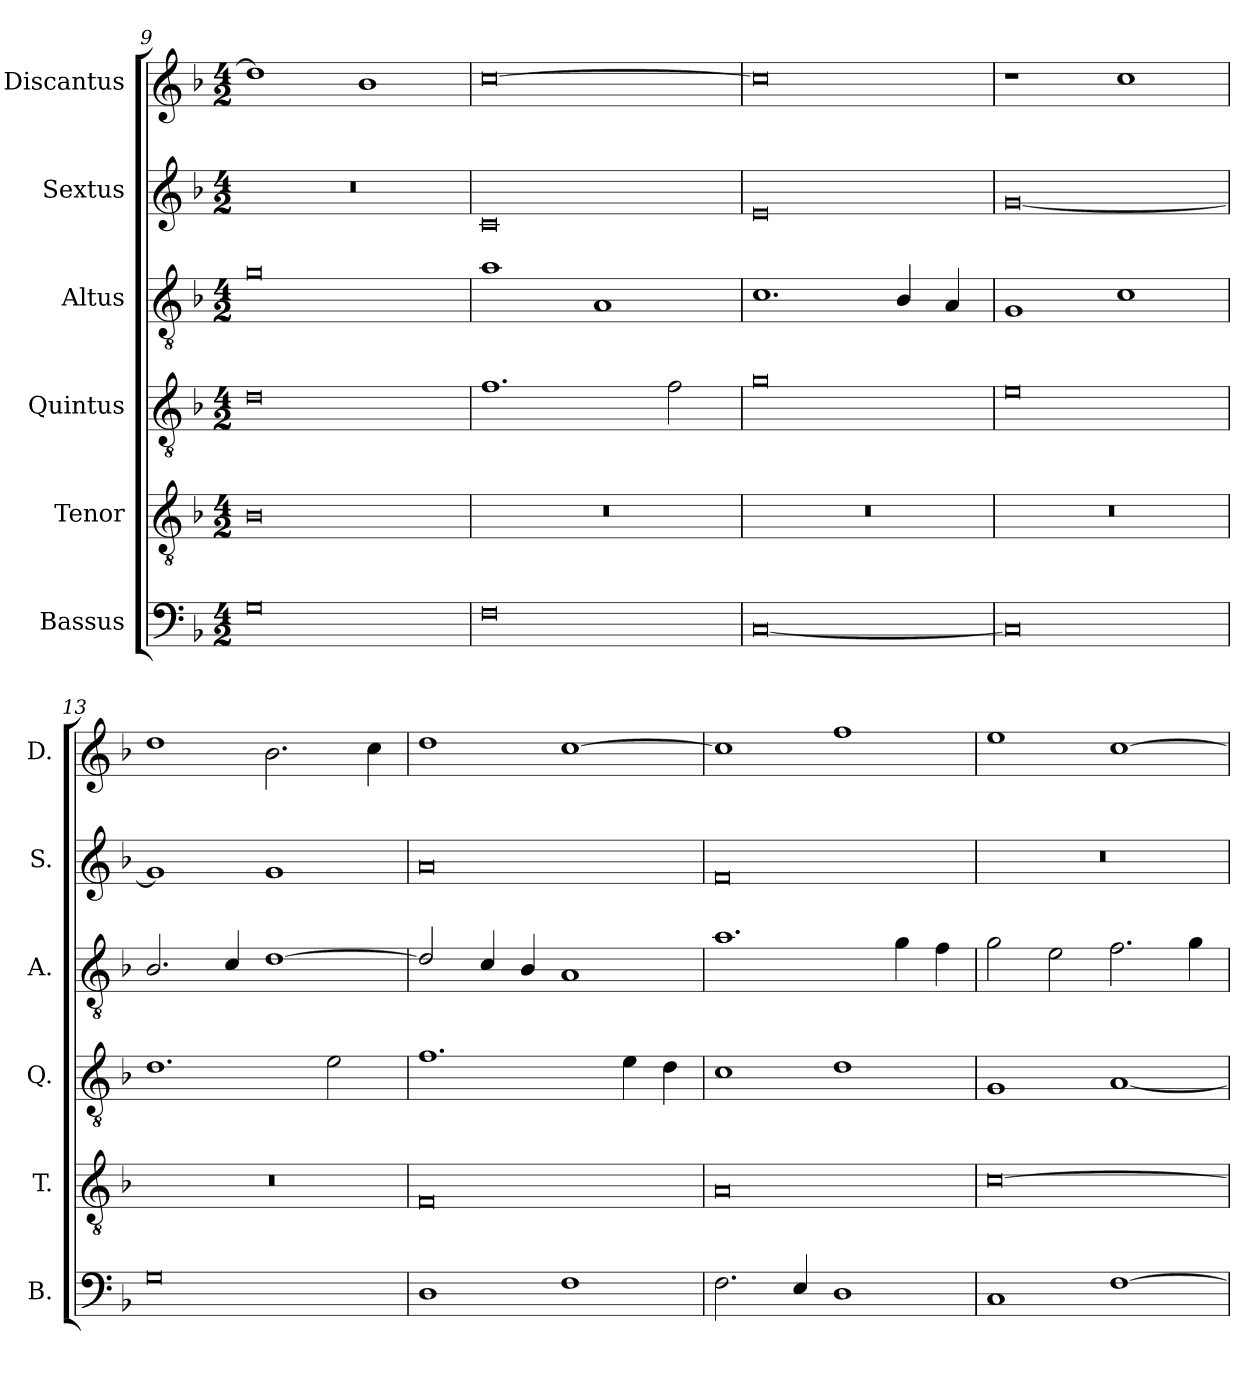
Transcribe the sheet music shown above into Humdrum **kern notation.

**kern	**kern	**kern	**kern	**kern	**kern
*part6	*part5	*part4	*part3	*part2	*part1
*staff6	*staff5	*staff4	*staff3	*staff2	*staff1
*I"Bassus	*I"Tenor	*I"Quintus	*I"Altus	*I"Sextus	*I"Discantus
*I'B.	*I'T.	*I'Q.	*I'A.	*I'S.	*I'D.
*clefF4	*clefGv2	*clefGv2	*clefGv2	*clefG2	*clefG2
*k[b-]	*k[b-]	*k[b-]	*k[b-]	*k[b-]	*k[b-]
*M4/2	*M4/2	*M4/2	*M4/2	*M4/2	*M4/2
=9	=9	=9	=9	=9	=9
0G	0B-	0d	0g	0r	1dd]
.	.	.	.	.	1b-
=10	=10	=10	=10	=10	=10
0F	0r	1.f	1a	0c	[0cc
.	.	.	1A	.	.
.	.	2f\	.	.	.
=11	=11	=11	=11	=11	=11
[0C	0r	0g	1.c	0e	0cc]
.	.	.	4B-/	.	.
.	.	.	4A/	.	.
=12	=12	=12	=12	=12	=12
0C]	0r	0e	1G	[0g	1r
.	.	.	1c	.	1cc
!!LO:LB:g=z
=13	=13	=13	=13	=13	=13
0G	0r	1.d	2.B-/	1g]	1dd
.	.	.	4c/	.	.
.	.	.	[1d	1g	2.b-\
.	.	2e\	.	.	.
.	.	.	.	.	4cc\
=14	=14	=14	=14	=14	=14
1D	0F	1.f	2d/]	0a	1dd
.	.	.	4c/	.	.
.	.	.	4B-/	.	.
1F	.	.	1A	.	[1cc
.	.	4e\	.	.	.
.	.	4d\	.	.	.
=15	=15	=15	=15	=15	=15
2.F\	0A	1c	1.a	0f	1cc]
4E/	.	.	.	.	.
1D	.	1d	.	.	1ff
.	.	.	4g\	.	.
.	.	.	4f\	.	.
=16	=16	=16	=16	=16	=16
1C	[0c	1G	2g\	0r	1ee
.	.	.	2e\	.	.
[1F	.	[1A	2.f\	.	[1cc
.	.	.	4g\	.	.
=	=	=	=	=	=
*-	*-	*-	*-	*-	*-
